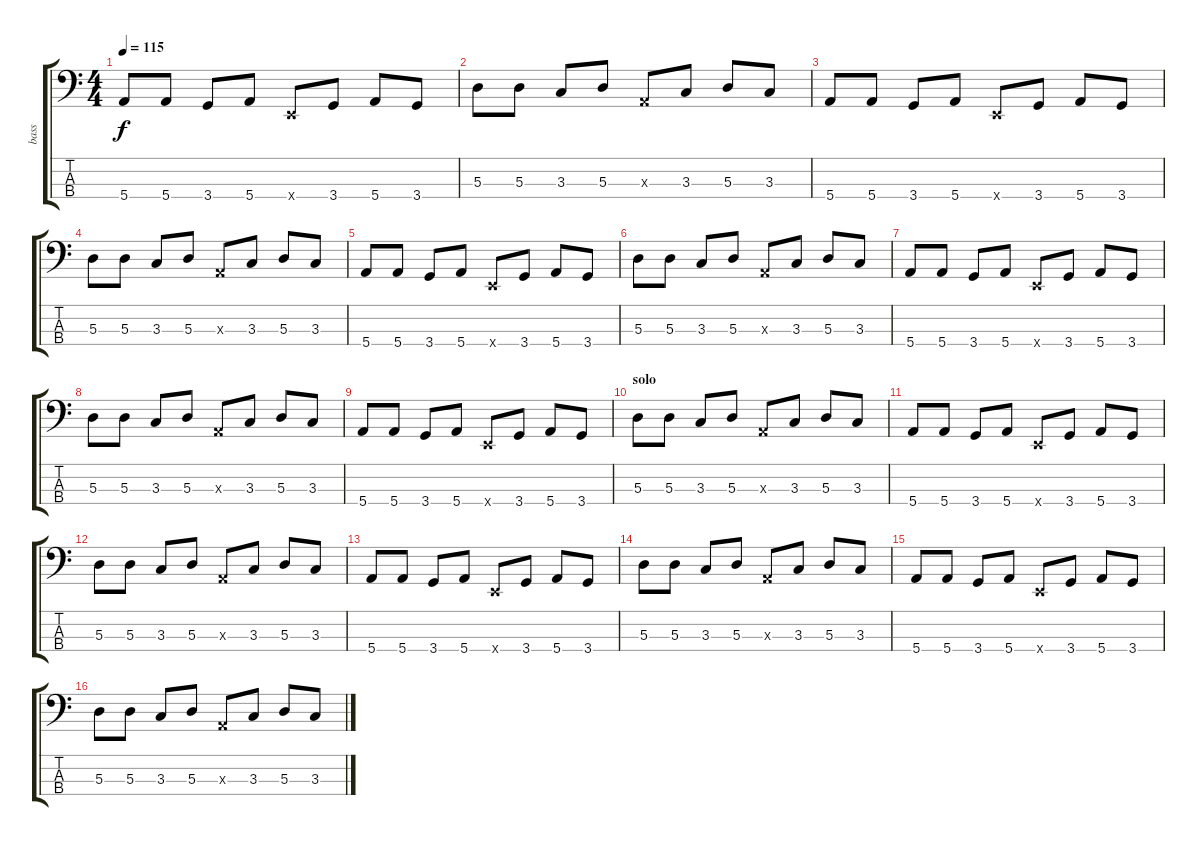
\track ("bass" "bass") {instrument electricbassfinger}
\staff {score tabs}
\tuning (G2 D2 A1 E1) {hide}
\ts (4 4)
\tempo 115
\clef f4
\ks c
5.4.8{dy f} 5.4.8 3.4.8 5.4.8 0.4{x}.8 3.4.8 5.4.8 3.4.8 |
5.3.8 5.3.8 3.3.8 5.3.8 0.3{x}.8 3.3.8 5.3.8 3.3.8 |
5.4.8 5.4.8 3.4.8 5.4.8 0.4{x}.8 3.4.8 5.4.8 3.4.8 |
5.3.8 5.3.8 3.3.8 5.3.8 0.3{x}.8 3.3.8 5.3.8 3.3.8 |
5.4.8 5.4.8 3.4.8 5.4.8 0.4{x}.8 3.4.8 5.4.8 3.4.8 |
5.3.8 5.3.8 3.3.8 5.3.8 0.3{x}.8 3.3.8 5.3.8 3.3.8 |
5.4.8 5.4.8 3.4.8 5.4.8 0.4{x}.8 3.4.8 5.4.8 3.4.8 |
5.3.8 5.3.8 3.3.8 5.3.8 0.3{x}.8 3.3.8 5.3.8 3.3.8 |
5.4.8 5.4.8 3.4.8 5.4.8 0.4{x}.8 3.4.8 5.4.8 3.4.8 |
\section ("" "solo")
5.3.8 5.3.8 3.3.8 5.3.8 0.3{x}.8 3.3.8 5.3.8 3.3.8 |
5.4.8 5.4.8 3.4.8 5.4.8 0.4{x}.8 3.4.8 5.4.8 3.4.8 |
5.3.8 5.3.8 3.3.8 5.3.8 0.3{x}.8 3.3.8 5.3.8 3.3.8 |
5.4.8 5.4.8 3.4.8 5.4.8 0.4{x}.8 3.4.8 5.4.8 3.4.8 |
5.3.8 5.3.8 3.3.8 5.3.8 0.3{x}.8 3.3.8 5.3.8 3.3.8 |
5.4.8 5.4.8 3.4.8 5.4.8 0.4{x}.8 3.4.8 5.4.8 3.4.8 |
5.3.8 5.3.8 3.3.8 5.3.8 0.3{x}.8 3.3.8 5.3.8 3.3.8
